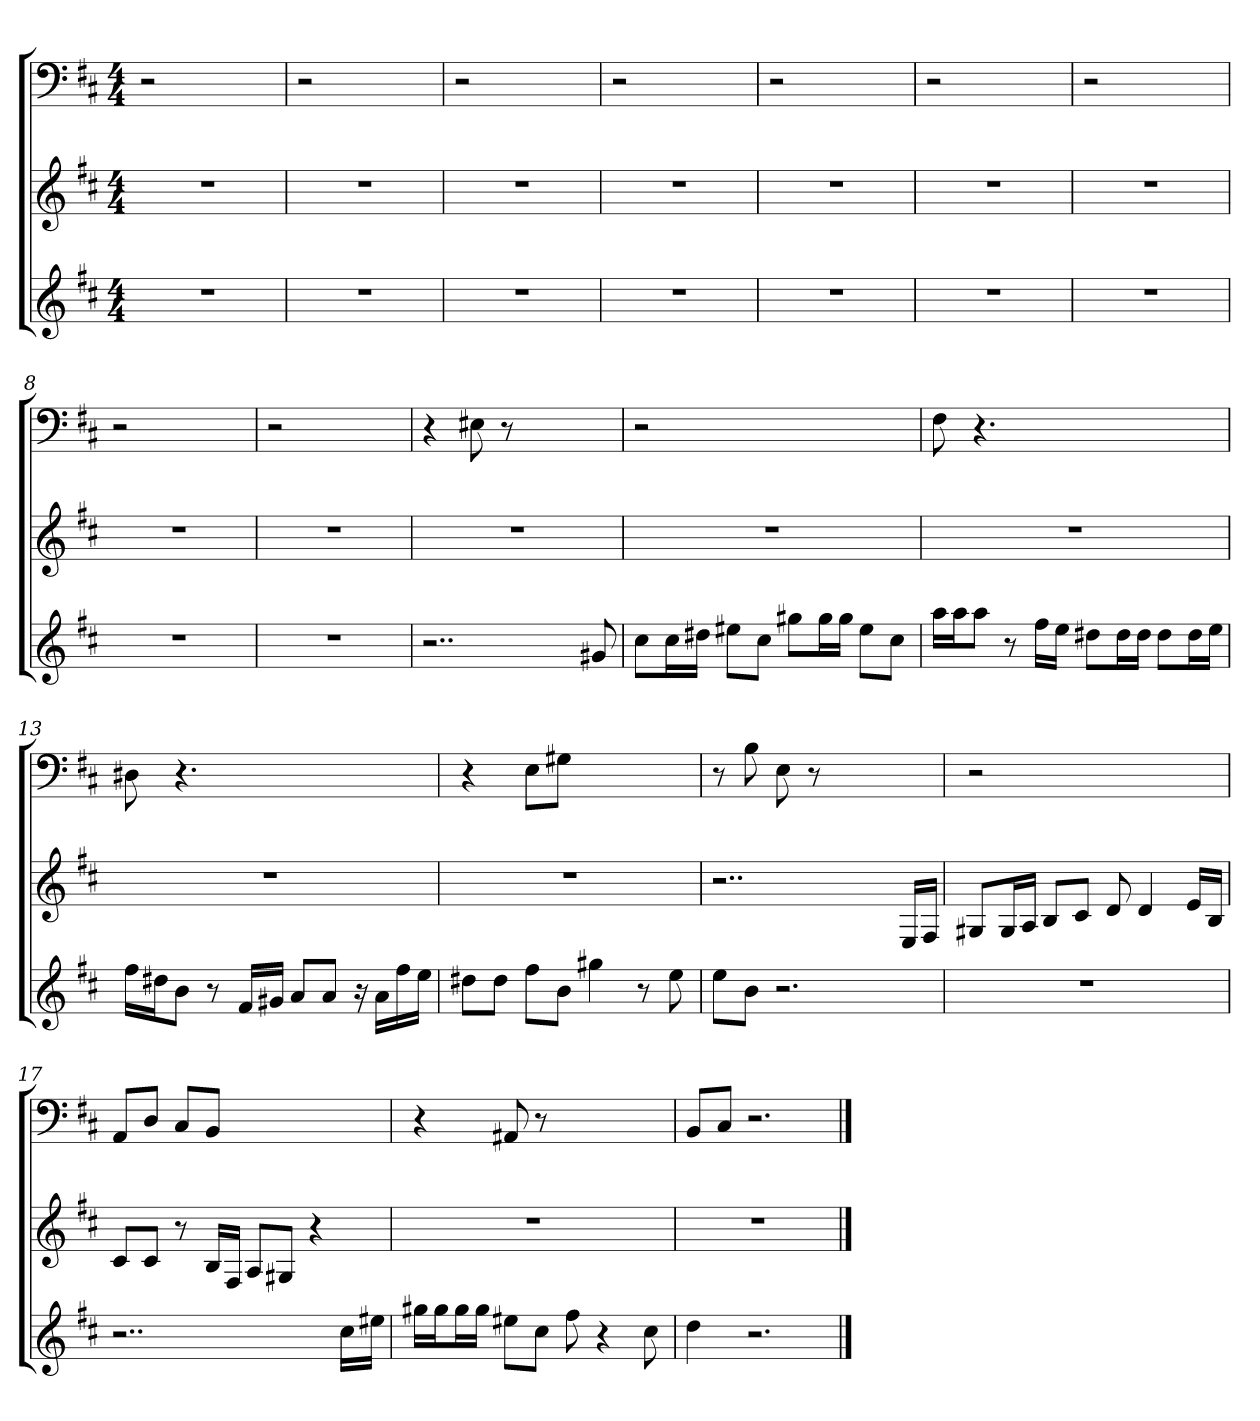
**kern	**kern	**kern
*part3	*part2	*part1
*staff3	*staff2	*staff1
*k[f#c#]	*k[f#c#]	*k[f#c#]
*b:	*b:	*b:
*M4/4	*M4/4	*M4/4
=1	=1	=1
1r	1r	2r
.	.	2ryy
=2	=2	=2
1r	1r	2r
.	.	2ryy
=3	=3	=3
1r	1r	2r
.	.	2ryy
=4	=4	=4
1r	1r	2r
.	.	2ryy
=5	=5	=5
1r	1r	2r
.	.	2ryy
=6	=6	=6
1r	1r	2r
.	.	2ryy
=7	=7	=7
1r	1r	2r
.	.	2ryy
=8	=8	=8
1r	1r	2r
.	.	2ryy
=9	=9	=9
1r	1r	2r
.	.	2ryy
=10	=10	=10
2..r	1r	4r
.	.	8E#X
.	.	8r
.	.	2ryy
8g#X	.	.
=11	=11	=11
8cc#L	1r	2r
16cc#L	.	.
16dd#XJJ	.	.
8ee#XL	.	.
8cc#J	.	.
8gg#XL	.	2ryy
16gg#L	.	.
16gg#JJ	.	.
8ee#L	.	.
8cc#J	.	.
=12	=12	=12
16aaLL	1r	8F#
16aaJ	.	.
8aaJ	.	4.r
8r	.	.
16ff#LL	.	.
16eeJJ	.	.
8dd#XL	.	2ryy
16dd#L	.	.
16dd#JJ	.	.
8dd#L	.	.
16dd#L	.	.
16eeJJ	.	.
=13	=13	=13
16ff#LL	1r	8D#X
16dd#XJ	.	.
8bJ	.	4.r
8r	.	.
16f#LL	.	.
16g#XJJ	.	.
8aL	.	2ryy
8aJ	.	.
16r	.	.
16aLL	.	.
16ff#	.	.
16eeJJ	.	.
=14	=14	=14
8dd#XL	1r	4r
8dd#J	.	.
8ff#L	.	8EL
8bJ	.	8G#XJ
4gg#X	.	2ryy
8r	.	.
8ee	.	.
=15	=15	=15
8eeL	2..r	8r
8bJ	.	8B
2.r	.	8E
.	.	8r
.	.	2ryy
.	16ELL	.
.	16F#JJ	.
=16	=16	=16
1r	8G#XL	2r
.	16G#L	.
.	16AJJ	.
.	8BL	.
.	8c#J	.
.	8d	2ryy
.	4d	.
.	16eLL	.
.	16BJJ	.
=17	=17	=17
2..r	8c#L	8AAL
.	8c#J	8DJ
.	8r	8C#L
.	16BLL	8BBJ
.	16F#JJ	.
.	8AL	2ryy
.	8G#XJ	.
.	4r	.
16cc#LL	.	.
16ee#XJJ	.	.
=18	=18	=18
16gg#XLL	1r	4r
16gg#J	.	.
16gg#L	.	.
16gg#JJ	.	.
8ee#XL	.	8AA#X
8cc#J	.	8r
8ff#	.	2ryy
4r	.	.
8cc#	.	.
=19	=19	=19
4dd	1r	8BBL
.	.	8C#J
2.r	.	2.r
==	==	==
*-	*-	*-
